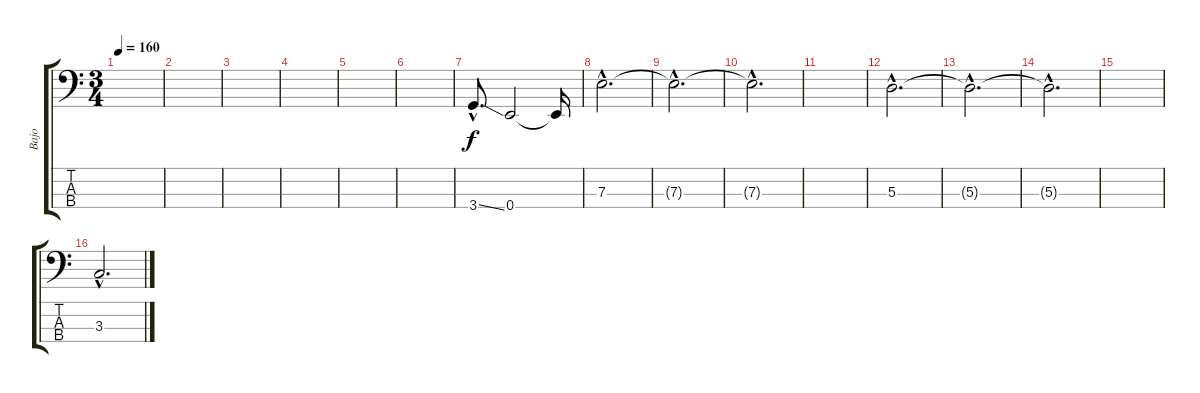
\track ("Bajo" "Bajo") {instrument electricbasspick}
\staff {score tabs}
\tuning (G2 D2 A1 E1) {hide}
\ts (3 4)
\tempo 160
\clef f4
\ks c
|
|
|
|
|
|
3.4{ss hac}.8{d} 0.4.2 0.4{t}.16 |
7.3{hac}.2{d} |
7.3{hac t}.2{d} |
7.3{hac t}.2{d} |
|
5.3{hac}.2{d} |
5.3{hac t}.2{d} |
5.3{hac t}.2{d} |
|
3.3{hac}.2{d}
